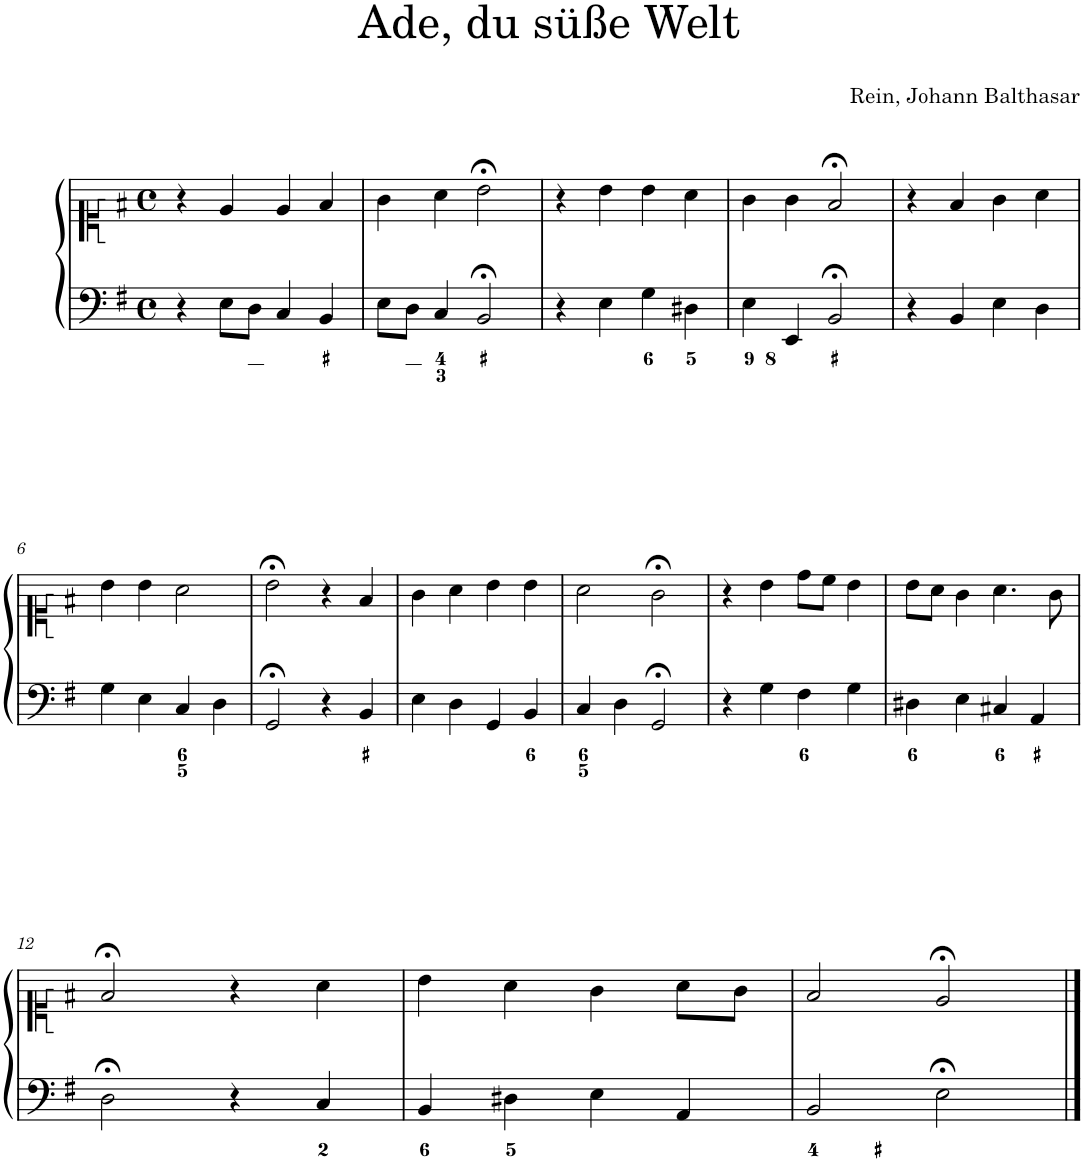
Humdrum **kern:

**kern	**kern
*part1	*part1
*staff2	*staff1
*I"Piano	*
*I'Pno.	*
*clefF4	*clefC1
*k[f#]	*k[f#]
*M4/4	*M4/4
*met(c)	*met(c)
=1	=1
4r	4r
8E\L	4e/
8D\J	.
4C/	4e/
4BB/	4f#/
=2	=2
8E\L	4g\
8D\J	.
4C/	4a\
2BB;</	2b;<\
=3	=3
4r	4r
4E\	4b\
4G\	4b\
4D#X\	4a\
=4	=4
4E\	4g\
4EE/	4g\
2BB;</	2f#;</
=5	=5
4r	4r
4BB/	4f#/
4E\	4g\
4D\	4a\
!!LO:LB:g=z
=6	=6
4G\	4b\
4E\	4b\
4C/	2a\
4D\	.
=7	=7
2GG;</	2b;<\
4r	4r
4BB/	4f#/
=8	=8
4E\	4g\
4D\	4a\
4GG/	4b\
4BB/	4b\
=9	=9
4C/	2a\
4D\	.
2GG;</	2g;<\
=10	=10
4r	4r
4G\	4b\
4F#\	8dd\L
.	8cc\J
4G\	4b\
=11	=11
4D#X\	8b\L
.	8a\J
4E\	4g\
4C#X/	4.a\
4AA/	.
.	8g\
!!LO:LB:g=z
=12	=12
2D;<\	2f#;</
4r	4r
4C/	4a\
=13	=13
4BB/	4b\
4D#X\	4a\
4E\	4g\
4AA/	8a\L
.	8g\J
=14	=14
2BB/	2f#/
2E;<\	2e;</
==	==
*-	*-
